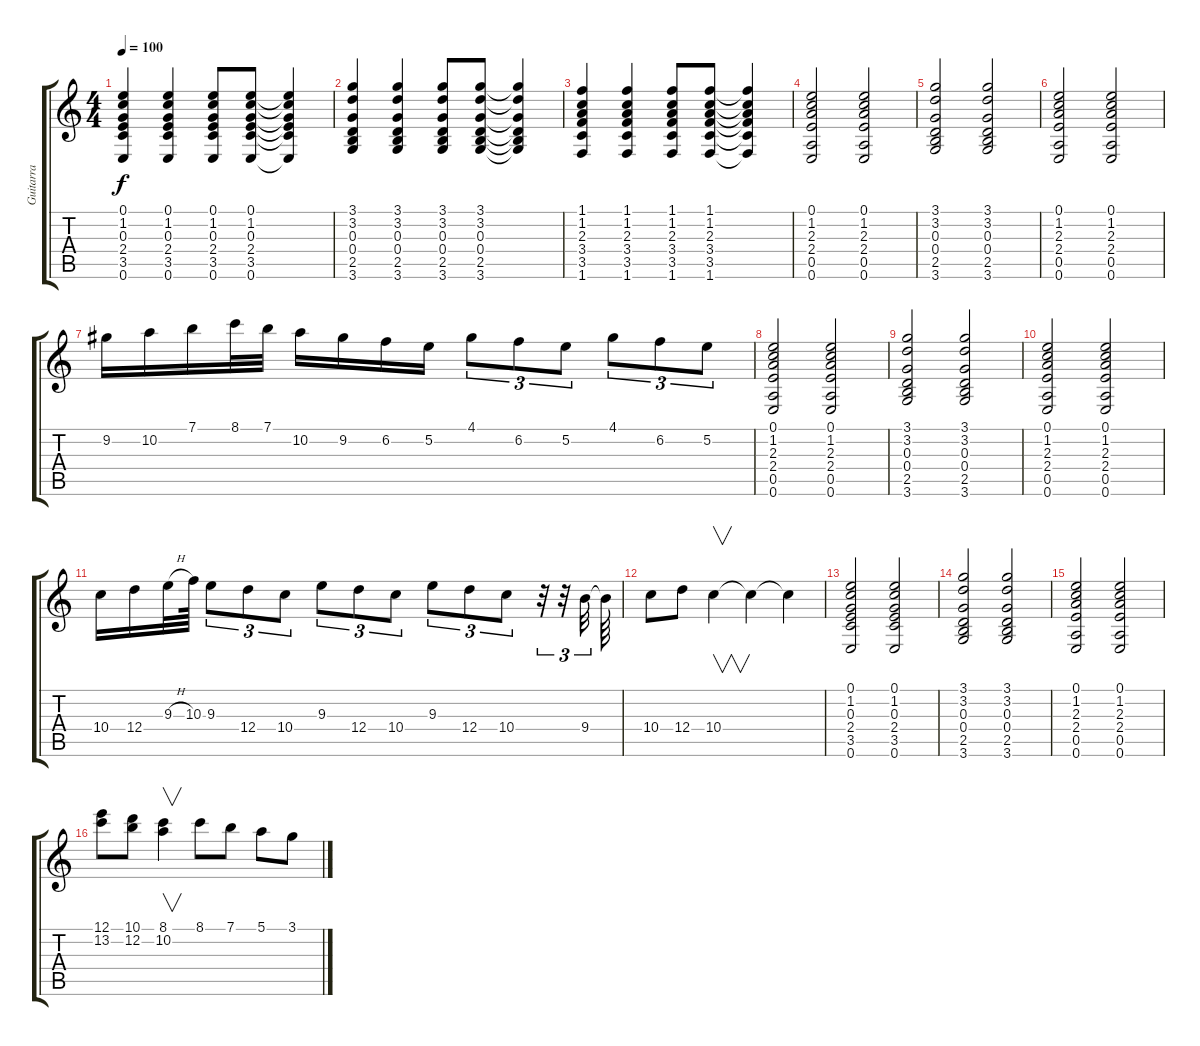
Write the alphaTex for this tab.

\track ("Guitarra" "Guitarra") {instrument electricguitarjazz}
\staff {score tabs}
\tuning (E4 B3 G3 D3 A2 E2) {hide}
\ts (4 4)
\tempo 100
\clef g2
\ks c
(0.1 1.2 0.3 2.4 3.5 0.6).4{dy f} (0.1 1.2 0.3 2.4 3.5 0.6).4 (0.1 1.2 0.3 2.4 3.5 0.6).8 (0.1 1.2 0.3 2.4 3.5 0.6).8 (0.1{t} 1.2{t} 0.3{t} 2.4{t} 3.5{t} 0.6{t}).4 |
(3.1 3.2 0.3 0.4 2.5 3.6).4 (3.1 3.2 0.3 0.4 2.5 3.6).4 (3.1 3.2 0.3 0.4 2.5 3.6).8 (3.1 3.2 0.3 0.4 2.5 3.6).8 (3.1{t} 3.2{t} 0.3{t} 0.4{t} 2.5{t} 3.6{t}).4 |
(1.1 1.2 2.3 3.4 3.5 1.6).4 (1.1 1.2 2.3 3.4 3.5 1.6).4 (1.1 1.2 2.3 3.4 3.5 1.6).8 (1.1 1.2 2.3 3.4 3.5 1.6).8 (1.1{t} 1.2{t} 2.3{t} 3.4{t} 3.5{t} 1.6{t}).4 |
(0.1 1.2 2.3 2.4 0.5 0.6).2 (0.1 1.2 2.3 2.4 0.5 0.6).2 |
(3.1 3.2 0.3 0.4 2.5 3.6).2 (3.1 3.2 0.3 0.4 2.5 3.6).2 |
(0.1 1.2 2.3 2.4 0.5 0.6).2 (0.1 1.2 2.3 2.4 0.5 0.6).2 |
9.2.16 10.2.16 7.1.16 8.1.32 7.1.32 10.2.16 9.2.16 6.2.16 5.2.16 4.1.8{tu (3 2)} 6.2.8{tu (3 2)} 5.2.8{tu (3 2)} 4.1.8{tu (3 2)} 6.2.8{tu (3 2)} 5.2.8{tu (3 2)} |
(0.1 1.2 2.3 2.4 0.5 0.6).2 (0.1 1.2 2.3 2.4 0.5 0.6).2 |
(3.1 3.2 0.3 0.4 2.5 3.6).2 (3.1 3.2 0.3 0.4 2.5 3.6).2 |
(0.1 1.2 2.3 2.4 0.5 0.6).2 (0.1 1.2 2.3 2.4 0.5 0.6).2 |
10.4.16 12.4.16 9.3{h}.32 10.3.64 9.3.8{tu (3 2)} 12.4.8{tu (3 2)} 10.4.8{tu (3 2)} 9.3.8{tu (3 2)} 12.4.8{tu (3 2)} 10.4.8{tu (3 2)} 9.3.8{tu (3 2)} 12.4.8{tu (3 2)} 10.4.8{tu (3 2)} r.32{tu (3 2)} r.32{tu (3 2)} 9.4.32{tu (3 2)} 9.4{t}.64 |
10.4.8 12.4.8 10.4.4{v} 10.4{t}.4 10.4{t}.4 |
(0.1 1.2 0.3 2.4 3.5 0.6).2 (0.1 1.2 0.3 2.4 3.5 0.6).2 |
(3.1 3.2 0.3 0.4 2.5 3.6).2 (3.1 3.2 0.3 0.4 2.5 3.6).2 |
(0.1 1.2 2.3 2.4 0.5 0.6).2 (0.1 1.2 2.3 2.4 0.5 0.6).2 |
(12.1 13.2).8 (10.1 12.2).8 (8.1 10.2).4{v} 8.1.8 7.1.8 5.1.8 3.1.8
